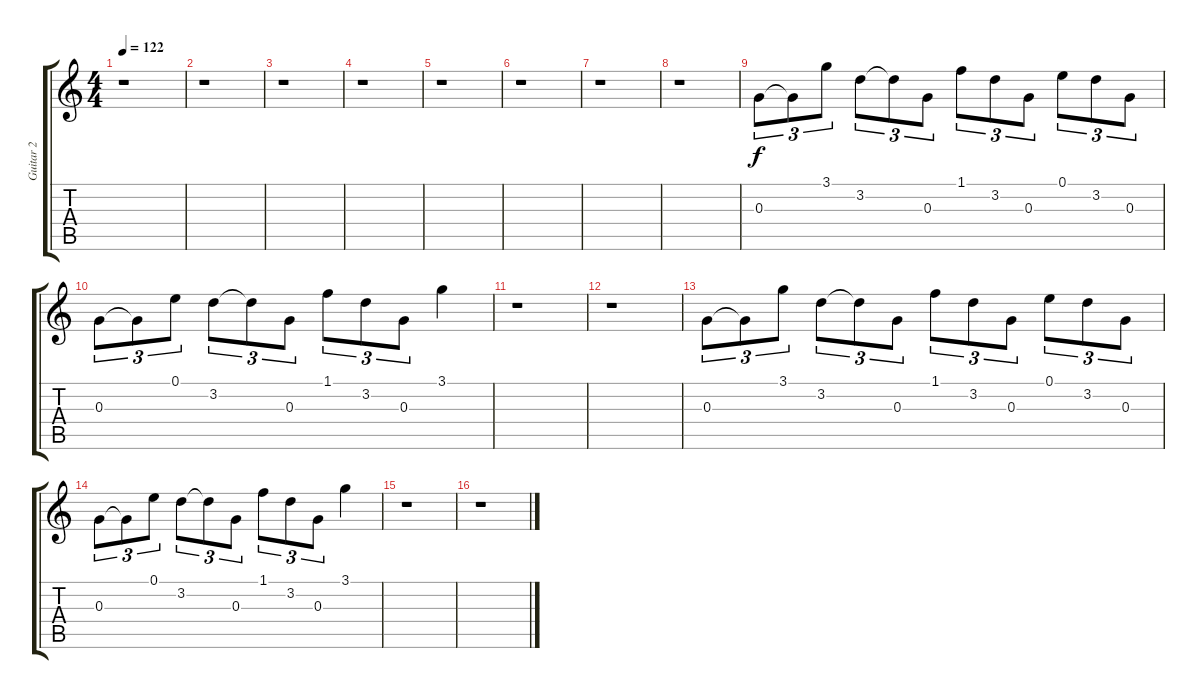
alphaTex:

\track ("Guitar 2" "Guitar 2") {instrument electricguitarclean}
\staff {score tabs}
\tuning (E4 B3 G3 D3 A2 E2) {hide}
\ts (4 4)
\tempo 122
\clef g2
\ks c
r.1{dy f} |
r.1 |
r.1 |
r.1 |
r.1 |
r.1 |
r.1 |
r.1 |
0.3.8{tu (3 2)} 0.3{t}.8{tu (3 2)} 3.1.8{tu (3 2)} 3.2.8{tu (3 2)} 3.2{t}.8{tu (3 2)} 0.3.8{tu (3 2)} 1.1.8{tu (3 2)} 3.2.8{tu (3 2)} 0.3.8{tu (3 2)} 0.1.8{tu (3 2)} 3.2.8{tu (3 2)} 0.3.8{tu (3 2)} |
0.3.8{tu (3 2)} 0.3{t}.8{tu (3 2)} 0.1.8{tu (3 2)} 3.2.8{tu (3 2)} 3.2{t}.8{tu (3 2)} 0.3.8{tu (3 2)} 1.1.8{tu (3 2)} 3.2.8{tu (3 2)} 0.3.8{tu (3 2)} 3.1.4 |
r.1 |
r.1 |
0.3.8{tu (3 2)} 0.3{t}.8{tu (3 2)} 3.1.8{tu (3 2)} 3.2.8{tu (3 2)} 3.2{t}.8{tu (3 2)} 0.3.8{tu (3 2)} 1.1.8{tu (3 2)} 3.2.8{tu (3 2)} 0.3.8{tu (3 2)} 0.1.8{tu (3 2)} 3.2.8{tu (3 2)} 0.3.8{tu (3 2)} |
0.3.8{tu (3 2)} 0.3{t}.8{tu (3 2)} 0.1.8{tu (3 2)} 3.2.8{tu (3 2)} 3.2{t}.8{tu (3 2)} 0.3.8{tu (3 2)} 1.1.8{tu (3 2)} 3.2.8{tu (3 2)} 0.3.8{tu (3 2)} 3.1.4 |
r.1 |
r.1
